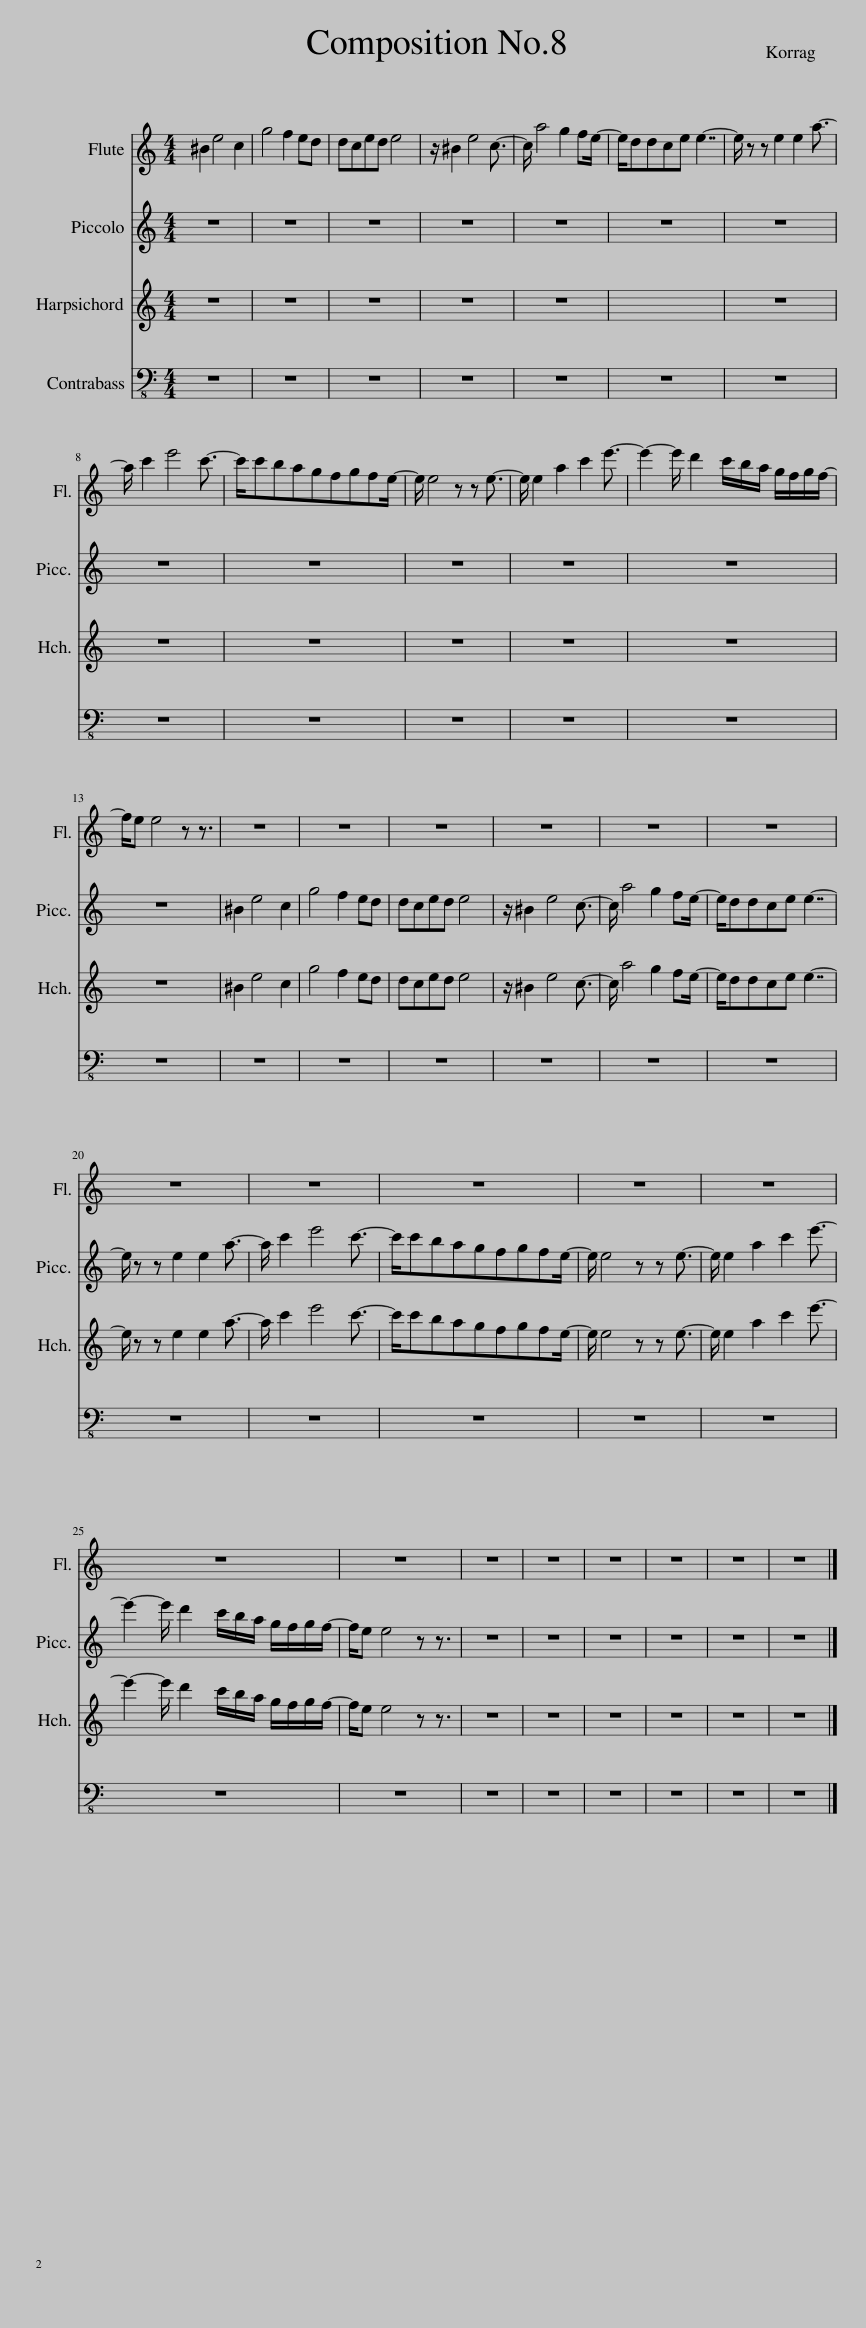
X:1
%%score 1 2 3
L:1/8
M:4/4
I:linebreak $
K:C
V:1 treble
V:2 treble
V:3 treble
V:1
 ^B2 e4 c2 | g4 f2 ed | dced e4 | z/ ^B2 e4 c3/2- | c/ a4 g2 fe/- | %5
 e/ddce e7/2- | e/ z z e2 e2 a3/2- |$ a/ c'2 e'4 c'3/2- | c'/c'bagfgfe/- | e/ e4 z z e3/2- | %10
 e/ e2 a2 c'2 e'3/2- | e'2- e'/ d'2 c'/b/a/ g/f/g/f/- |$ f/e e4 z z3/2 | z8 | z8 | %15
 z8 | z8 | z8 | z8 |$ z8 | %20
 z8 | z8 | z8 | z8 |$ z8 | %25
 z8 | z8 | z8 | z8 | z8 | %30
 z8 | z8 |] %32
V:2
 z8 | z8 | z8 | z8 | z8 | %5
 z8 | z8 |$ z8 | z8 | z8 | %10
 z8 | z8 |$ z8 | ^B2 e4 c2 | g4 f2 ed | %15
 dced e4 | z/ ^B2 e4 c3/2- | c/ a4 g2 fe/- | e/ddce e7/2- |$ e/ z z e2 e2 a3/2- | %20
 a/ c'2 e'4 c'3/2- | c'/c'bagfgfe/- | e/ e4 z z e3/2- | e/ e2 a2 c'2 e'3/2- |$ e'2- e'/ d'2 c'/b/a/ g/f/g/f/- | %25
 f/e e4 z z3/2 | z8 | z8 | z8 | z8 | %30
 z8 | z8 |] %32
V:3
 z8 | z8 | z8 | z8 | z8 | %5
 z8 | z8 |$ z8 | z8 | z8 | %10
 z8 | z8 |$ z8 | ^B2 e4 c2 | g4 f2 ed | %15
 dced e4 | z/ ^B2 e4 c3/2- | c/ a4 g2 fe/- | e/ddce e7/2- |$ e/ z z e2 e2 a3/2- | %20
 a/ c'2 e'4 c'3/2- | c'/c'bagfgfe/- | e/ e4 z z e3/2- | e/ e2 a2 c'2 e'3/2- |$ e'2- e'/ d'2 c'/b/a/ g/f/g/f/- | %25
 f/e e4 z z3/2 | z8 | z8 | z8 | z8 | %30
 z8 | z8 |] %32
